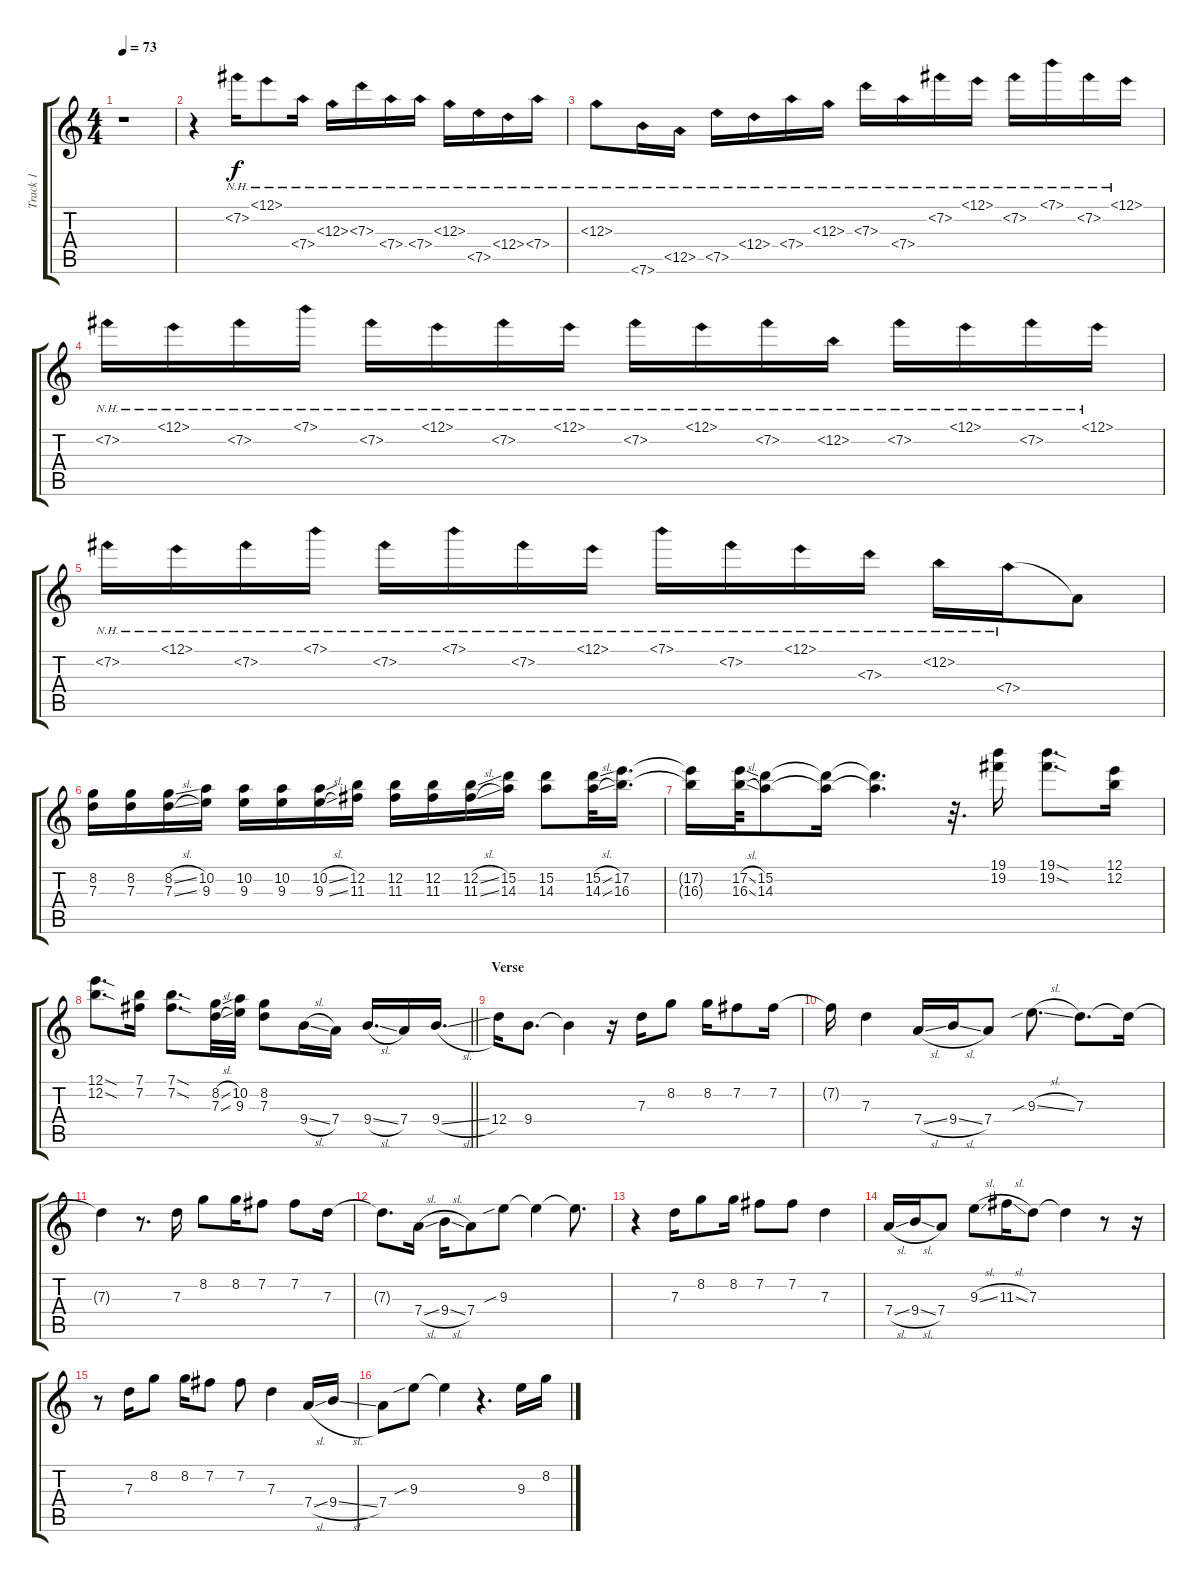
\track ("Track 1" "Track 1") {instrument overdrivenguitar}
\staff {score tabs}
\tuning (E4 B3 G3 D3 A2 E2) {hide}
\ts (4 4)
\tempo 73
\clef g2
\ks c
r.1{dy f} |
r.4 7.2{nh}.16 12.1{nh}.8 7.4{nh}.16 12.3{nh}.16 7.3{nh}.16 7.4{nh}.16 7.4{nh}.16 12.3{nh}.16 7.5{nh}.16 12.4{nh}.16 7.4{nh}.16 |
12.3{nh}.8 7.6{nh}.16 12.5{nh}.16 7.5{nh}.16 12.4{nh}.16 7.4{nh}.16 12.3{nh}.16 7.3{nh}.16 7.4{nh}.16 7.2{nh}.16 12.1{nh}.16 7.2{nh}.16 7.1{nh}.16 7.2{nh}.16 12.1{nh}.16 |
7.2{nh}.16 12.1{nh}.16 7.2{nh}.16 7.1{nh}.16 7.2{nh}.16 12.1{nh}.16 7.2{nh}.16 12.1{nh}.16 7.2{nh}.16 12.1{nh}.16 7.2{nh}.16 12.2{nh}.16 7.2{nh}.16 12.1{nh}.16 7.2{nh}.16 12.1{nh}.16 |
7.2{nh}.16 12.1{nh}.16 7.2{nh}.16 7.1{nh}.16 7.2{nh}.16 7.1{nh}.16 7.2{nh}.16 12.1{nh}.16 7.1{nh}.16 7.2{nh}.16 12.1{nh}.16 7.3{nh}.16 12.2{nh}.16 7.4{nh}.16 7.4{t}.8 |
(8.2 7.3).16 (8.2 7.3).16 (8.2{sl} 7.3{sl}).16 (10.2 9.3).16 (10.2 9.3).16 (10.2 9.3).16 (10.2{sl} 9.3{sl}).16 (12.2 11.3).16 (12.2 11.3).16 (12.2 11.3).16 (12.2{sl} 11.3{sl}).16 (15.2 14.3).16 (15.2 14.3).8 (15.2{sl} 14.3{sl}).32 (17.2 16.3).16{d} |
(17.2{t} 16.3{t}).16 (17.2{sl} 16.3{sl}).64 (15.2 14.3).8 (15.2{t} 14.3{t}).16 (15.2{t} 14.3{t}).4{d} r.32{d} (19.1 19.2).16 (19.1{sod} 19.2{sod}).8{d} (12.1 12.2).16 |
\barLineRight lightlight
(12.1{sod} 12.2{sod}).8{d} (7.1 7.2).16 (7.1{sod} 7.2{sod}).8{d} (8.2{sl} 7.3{sl}).32 (10.2 9.3).32 (8.2 7.3).8 9.4{sl}.16 7.4.16 9.4{sl}.16{d} 7.4.16 9.4{sl}.16{d} |
\section ("" "Verse")
12.4.16 9.4.8{d} 9.4{t}.4 r.16 7.3.16 8.2.8 8.2.16 7.2.8 7.2.16 |
7.2{t}.16 7.3.4 7.4{sl}.16 9.4{sl}.16 7.4.8 9.3{sib sl}.8{d} 7.3.8{d} 7.3{t}.16 |
7.3{t}.4 r.8{d} 7.3.16 8.2.8 8.2.16 7.2.8 7.2.8 7.3.16 |
7.3{t}.8{d} 7.4{sl}.16 9.4{sl}.16 7.4.8 9.3{sib}.8 9.3{t}.4 9.3{t}.8{d} |
r.4 7.3.16 8.2.8 8.2.16 7.2.8 7.2.8 7.3.4 |
7.4{sl}.16 9.4{sl}.16 7.4.8 9.3{sl}.8 11.3{sl}.16 7.3.8 7.3{t}.4 r.8 r.16 |
r.8 7.3.16 8.2.8 8.2.16 7.2.8 7.2.8 7.3.4 7.4{sl}.16 9.4{sl}.16 |
7.4.8 9.3{sib}.8 9.3{t}.4 r.4{d} 9.3.16 8.2.16
